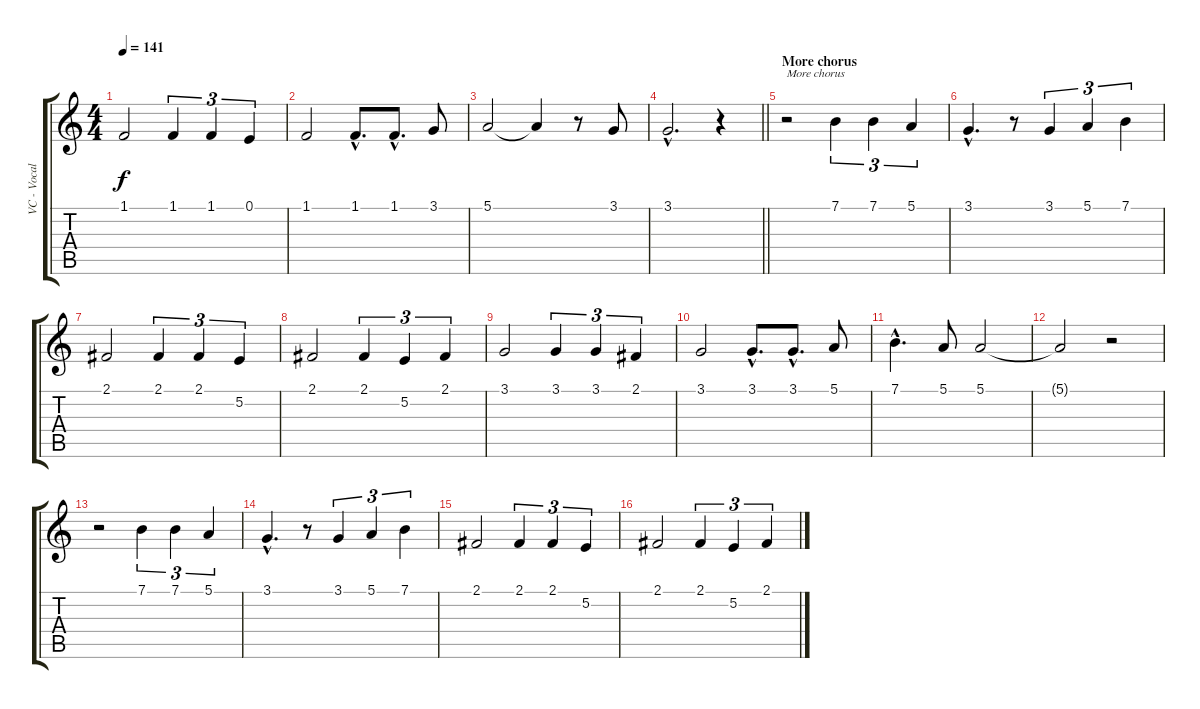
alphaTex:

\track ("VC - Vocalist" "VC - Vocal") {instrument harmonica}
\staff {score tabs}
\tuning (E4 B3 G3 D3 A2 E2) {hide}
\ts (4 4)
\tempo 141
\clef g2
\ks c
1.1.2{dy f} 1.1.4{tu (3 2)} 1.1.4{tu (3 2)} 0.1.4{tu (3 2)} |
1.1.2 1.1{hac}.8{d} 1.1{hac}.8{d} 3.1.8 |
5.1.2 5.1{t}.4 r.8 3.1.8 |
\barLineRight lightlight
3.1{hac}.2{d} r.4 |
\section ("" "More chorus")
r.2{txt "More chorus"} 7.1.4{tu (3 2)} 7.1.4{tu (3 2)} 5.1.4{tu (3 2)} |
3.1{hac}.4{d} r.8 3.1.4{tu (3 2)} 5.1.4{tu (3 2)} 7.1.4{tu (3 2)} |
2.1.2 2.1.4{tu (3 2)} 2.1.4{tu (3 2)} 5.2.4{tu (3 2)} |
2.1.2 2.1.4{tu (3 2)} 5.2.4{tu (3 2)} 2.1.4{tu (3 2)} |
3.1.2 3.1.4{tu (3 2)} 3.1.4{tu (3 2)} 2.1.4{tu (3 2)} |
3.1.2 3.1{hac}.8{d} 3.1{hac}.8{d} 5.1.8 |
7.1{hac}.4{d} 5.1.8 5.1.2 |
5.1{t}.2 r.2 |
r.2 7.1.4{tu (3 2)} 7.1.4{tu (3 2)} 5.1.4{tu (3 2)} |
3.1{hac}.4{d} r.8 3.1.4{tu (3 2)} 5.1.4{tu (3 2)} 7.1.4{tu (3 2)} |
2.1.2 2.1.4{tu (3 2)} 2.1.4{tu (3 2)} 5.2.4{tu (3 2)} |
2.1.2 2.1.4{tu (3 2)} 5.2.4{tu (3 2)} 2.1.4{tu (3 2)}
